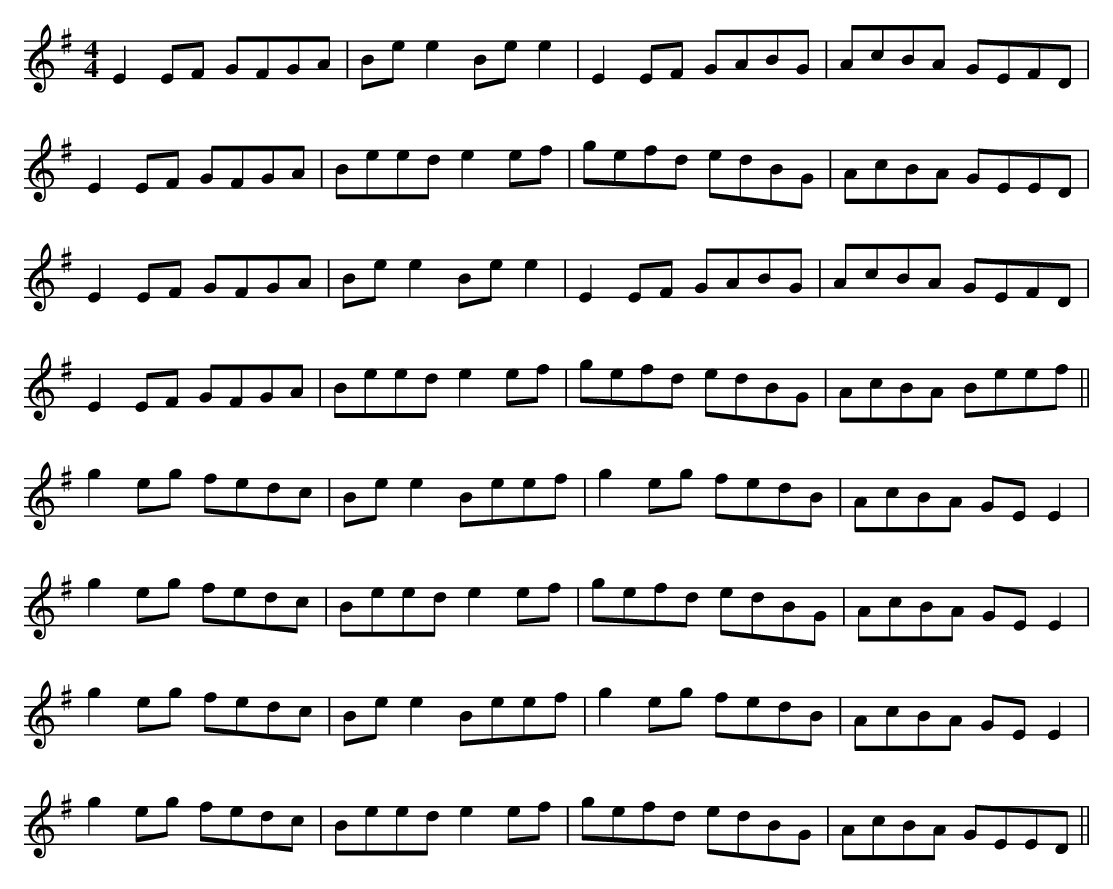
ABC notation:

X:1
M:4/4
K:Emin
E2EF GFGA|Bee2 Bee2|E2EF GABG|AcBA GEFD|
E2EF GFGA|Beed e2ef|gefd edBG|AcBA GEED|
E2EF GFGA|Bee2 Bee2|E2EF GABG|AcBA GEFD|
E2EF GFGA|Beed e2ef|gefd edBG|AcBA Beef||
g2eg fedc|Bee2 Beef|g2eg fedB|AcBA GEE2|
g2eg fedc|Beed e2ef|gefd edBG|AcBA GEE2|
g2eg fedc|Bee2 Beef|g2eg fedB|AcBA GEE2|
g2eg fedc|Beed e2ef|gefd edBG|AcBA GEED||
